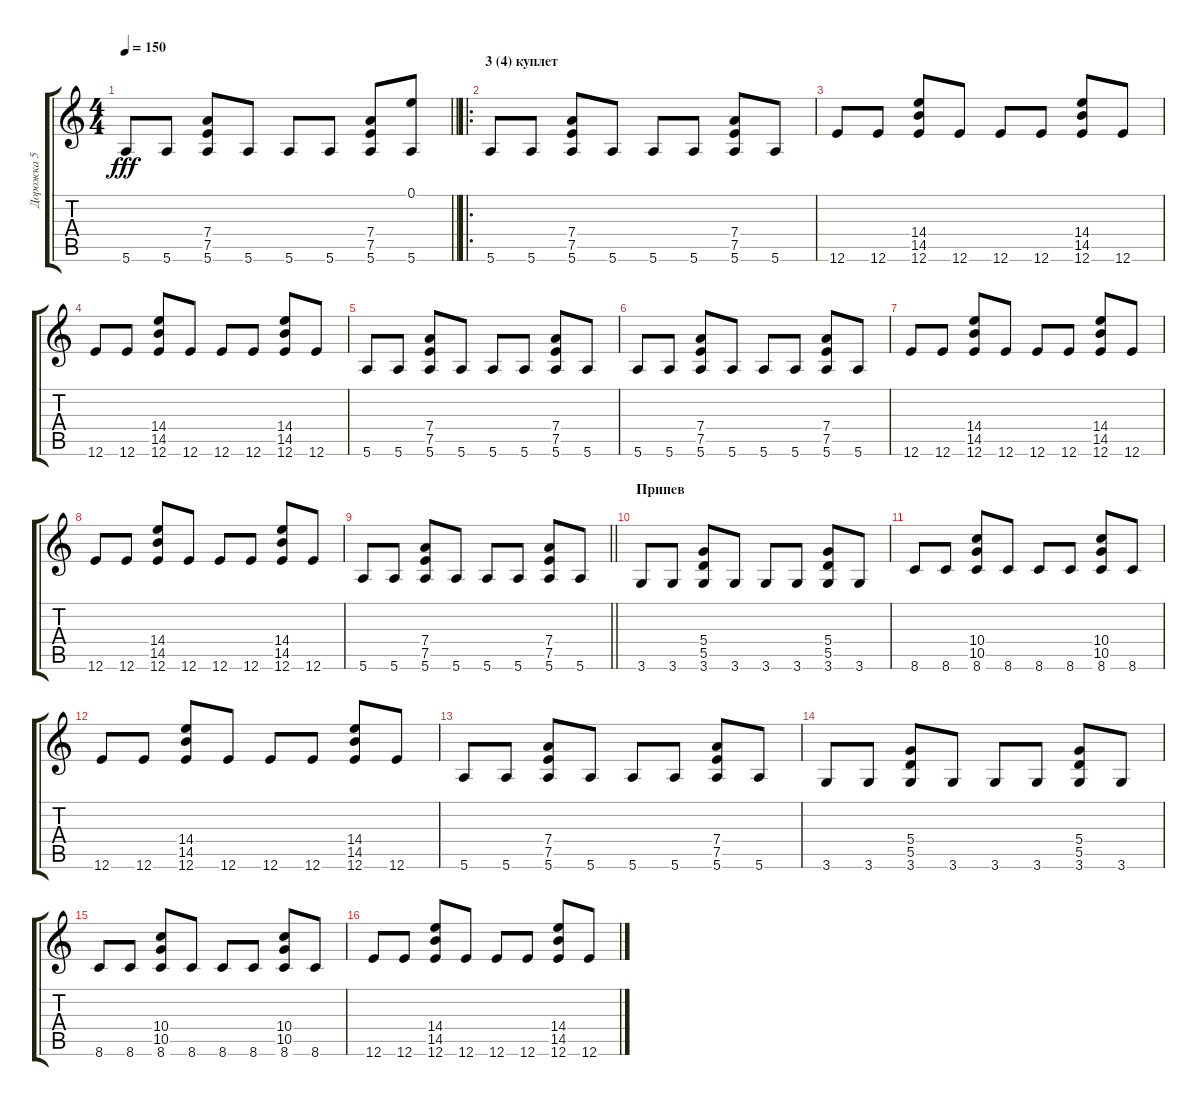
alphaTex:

\track ("Дорожка 5" "Дорожка 5") {instrument overdrivenguitar}
\staff {score tabs}
\tuning (E4 B3 G3 D3 A2 E2) {hide}
\ts (4 4)
\tempo 150
\clef g2
\barLineRight lightlight
\ks c
5.6.8{dy fff} 5.6.8 (7.4 7.5 5.6).8 5.6.8 5.6.8 5.6.8 (7.4 7.5 5.6).8 (0.1 5.6).8 |
\ro
\section ("" "3 (4) куплет")
5.6.8 5.6.8 (7.4 7.5 5.6).8 5.6.8 5.6.8 5.6.8 (7.4 7.5 5.6).8 5.6.8 |
12.6.8 12.6.8 (14.4 14.5 12.6).8 12.6.8 12.6.8 12.6.8 (14.4 14.5 12.6).8 12.6.8 |
12.6.8 12.6.8 (14.4 14.5 12.6).8 12.6.8 12.6.8 12.6.8 (14.4 14.5 12.6).8 12.6.8 |
5.6.8 5.6.8 (7.4 7.5 5.6).8 5.6.8 5.6.8 5.6.8 (7.4 7.5 5.6).8 5.6.8 |
5.6.8 5.6.8 (7.4 7.5 5.6).8 5.6.8 5.6.8 5.6.8 (7.4 7.5 5.6).8 5.6.8 |
12.6.8 12.6.8 (14.4 14.5 12.6).8 12.6.8 12.6.8 12.6.8 (14.4 14.5 12.6).8 12.6.8 |
12.6.8 12.6.8 (14.4 14.5 12.6).8 12.6.8 12.6.8 12.6.8 (14.4 14.5 12.6).8 12.6.8 |
\barLineRight lightlight
5.6.8 5.6.8 (7.4 7.5 5.6).8 5.6.8 5.6.8 5.6.8 (7.4 7.5 5.6).8 5.6.8 |
\section ("" "Припев")
3.6.8 3.6.8 (5.4 5.5 3.6).8 3.6.8 3.6.8 3.6.8 (5.4 5.5 3.6).8 3.6.8 |
8.6.8 8.6.8 (10.4 10.5 8.6).8 8.6.8 8.6.8 8.6.8 (10.4 10.5 8.6).8 8.6.8 |
12.6.8 12.6.8 (14.4 14.5 12.6).8 12.6.8 12.6.8 12.6.8 (14.4 14.5 12.6).8 12.6.8 |
5.6.8 5.6.8 (7.4 7.5 5.6).8 5.6.8 5.6.8 5.6.8 (7.4 7.5 5.6).8 5.6.8 |
3.6.8 3.6.8 (5.4 5.5 3.6).8 3.6.8 3.6.8 3.6.8 (5.4 5.5 3.6).8 3.6.8 |
8.6.8 8.6.8 (10.4 10.5 8.6).8 8.6.8 8.6.8 8.6.8 (10.4 10.5 8.6).8 8.6.8 |
12.6.8 12.6.8 (14.4 14.5 12.6).8 12.6.8 12.6.8 12.6.8 (14.4 14.5 12.6).8 12.6.8
